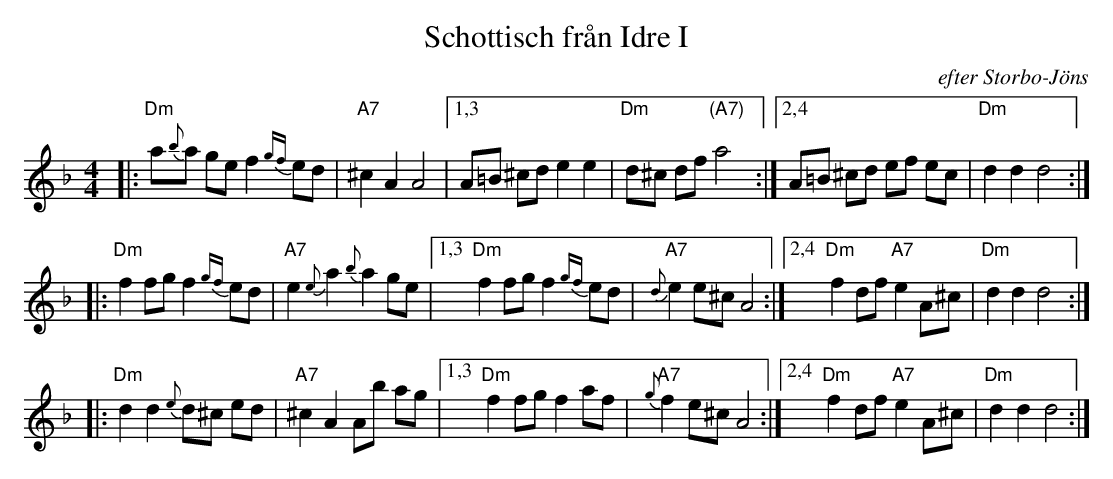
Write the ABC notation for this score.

X:1
T: Schottisch fr\aan Idre I
O: efter Storbo-J\"ons
M: 4/4
L: 1/8
K: Dm
|: "Dm"a{b}a ge f2{gf}ed | "A7"^c2 A2 A4 |1,3 A=B ^cd e2 e2 | "Dm"d^c df "(A7)"a4 \
                                        :|2,4 A=B ^cd ef ec | "Dm"d2 d2 d4 :|
|: "Dm"f2 fg f2{gf}ed | "A7"e2 {e}a2 {b}a2 ge |1,3 "Dm"f2 fg f2{gf}ed | "A7"{d}e2 e^c A4 \
                                             :|2,4 "Dm"f2 df "A7"e2 A^c | "Dm"d2 d2 d4 :|
|: "Dm"d2 d2 {e}d^c ed | "A7"^c2 A2 Ab ag |1,3 "Dm"f2 fg f2 af | "A7"{g}f2 e^c A4 \
                                         :|2,4 "Dm"f2 df "A7"e2 A^c | "Dm"d2 d2 d4 :|
